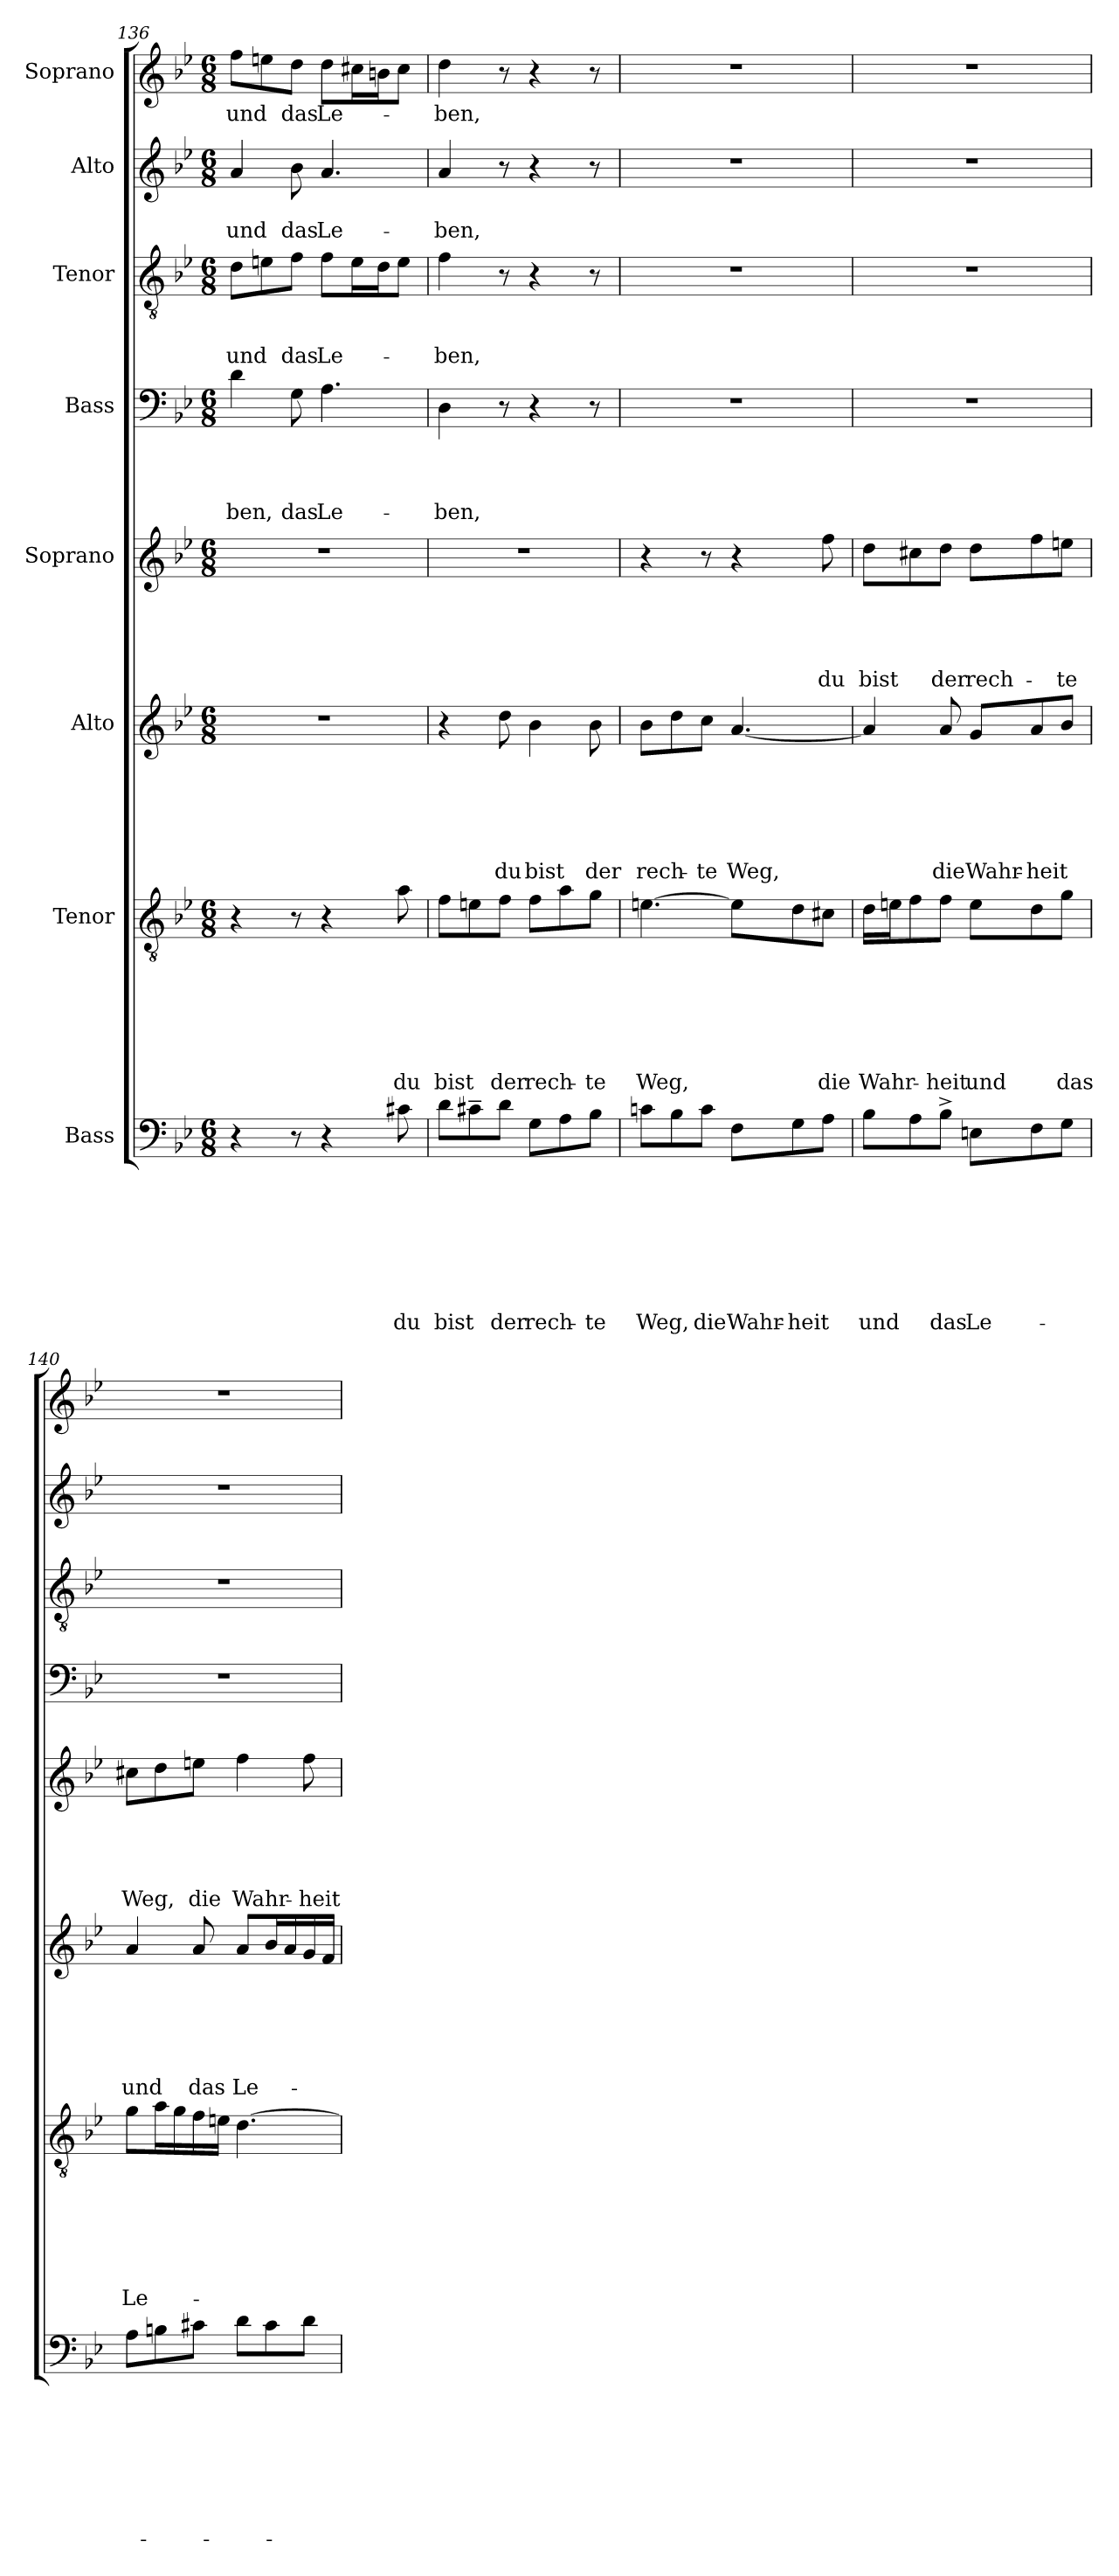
**kern	**text	**text	**text	**text	**text	**text	**text	**text	**kern	**text	**text	**text	**text	**text	**text	**text	**kern	**text	**text	**text	**text	**text	**text	**kern	**text	**text	**text	**text	**text	**kern	**text	**text	**text	**text	**kern	**text	**text	**text	**kern	**text	**text	**kern	**text
*part8	*part8	*part8	*part8	*part8	*part8	*part8	*part8	*part8	*part7	*part7	*part7	*part7	*part7	*part7	*part7	*part7	*part6	*part6	*part6	*part6	*part6	*part6	*part6	*part5	*part5	*part5	*part5	*part5	*part5	*part4	*part4	*part4	*part4	*part4	*part3	*part3	*part3	*part3	*part2	*part2	*part2	*part1	*part1
*staff8	*staff8	*staff8	*staff8	*staff8	*staff8	*staff8	*staff8	*staff8	*staff7	*staff7	*staff7	*staff7	*staff7	*staff7	*staff7	*staff7	*staff6	*staff6	*staff6	*staff6	*staff6	*staff6	*staff6	*staff5	*staff5	*staff5	*staff5	*staff5	*staff5	*staff4	*staff4	*staff4	*staff4	*staff4	*staff3	*staff3	*staff3	*staff3	*staff2	*staff2	*staff2	*staff1	*staff1
*I"Bass	*	*	*	*	*	*	*	*	*I"Tenor	*	*	*	*	*	*	*	*I"Alto	*	*	*	*	*	*	*I"Soprano	*	*	*	*	*	*I"Bass	*	*	*	*	*I"Tenor	*	*	*	*I"Alto	*	*	*I"Soprano	*
!!LO:PB:g=z
*clefF4	*	*	*	*	*	*	*	*	*clefGv2	*	*	*	*	*	*	*	*clefG2	*	*	*	*	*	*	*clefG2	*	*	*	*	*	*clefF4	*	*	*	*	*clefGv2	*	*	*	*clefG2	*	*	*clefG2	*
*k[b-e-]	*	*	*	*	*	*	*	*	*k[b-e-]	*	*	*	*	*	*	*	*k[b-e-]	*	*	*	*	*	*	*k[b-e-]	*	*	*	*	*	*k[b-e-]	*	*	*	*	*k[b-e-]	*	*	*	*k[b-e-]	*	*	*k[b-e-]	*
*B-:	*	*	*	*	*	*	*	*	*B-:	*	*	*	*	*	*	*	*B-:	*	*	*	*	*	*	*B-:	*	*	*	*	*	*B-:	*	*	*	*	*B-:	*	*	*	*B-:	*	*	*B-:	*
*M6/8	*	*	*	*	*	*	*	*	*M6/8	*	*	*	*	*	*	*	*M6/8	*	*	*	*	*	*	*M6/8	*	*	*	*	*	*M6/8	*	*	*	*	*M6/8	*	*	*	*M6/8	*	*	*M6/8	*
=136	=136	=136	=136	=136	=136	=136	=136	=136	=136	=136	=136	=136	=136	=136	=136	=136	=136	=136	=136	=136	=136	=136	=136	=136	=136	=136	=136	=136	=136	=136	=136	=136	=136	=136	=136	=136	=136	=136	=136	=136	=136	=136	=136
!	!	!	!	!	!	!	!	!	!	!	!	!	!	!	!	!	!LO:N:vis=1	!	!	!	!	!	!	!LO:N:vis=1	!	!	!	!	!	!	!	!	!	!LO:LY:b	!	!	!	!LO:LY:b	!	!	!LO:LY:b	!	!LO:LY:b
4r	.	.	.	.	.	.	.	.	4r	.	.	.	.	.	.	.	2.r	.	.	.	.	.	.	2.r	.	.	.	.	.	4d\	.	.	.	-ben,	8d\L	.	.	und	4a/	.	und	8ff\L	und
.	.	.	.	.	.	.	.	.	.	.	.	.	.	.	.	.	.	.	.	.	.	.	.	.	.	.	.	.	.	.	.	.	.	.	8en\	.	.	.	.	.	.	8een\	.
!	!	!	!	!	!	!	!	!	!	!	!	!	!	!	!	!	!	!	!	!	!	!	!	!	!	!	!	!	!	!	!	!	!	!LO:LY:b	!	!	!	!LO:LY:b	!	!	!LO:LY:b	!	!LO:LY:b
8r	.	.	.	.	.	.	.	.	8r	.	.	.	.	.	.	.	.	.	.	.	.	.	.	.	.	.	.	.	.	8G\	.	.	.	das	8f\J	.	.	das	8b-\	.	das	8dd\J	das
!	!	!	!	!	!	!	!	!	!	!	!	!	!	!	!	!	!	!	!	!	!	!	!	!	!	!	!	!	!	!	!	!	!	!LO:LY:b	!	!	!	!LO:LY:b	!	!	!LO:LY:b	!	!LO:LY:b
4r	.	.	.	.	.	.	.	.	4r	.	.	.	.	.	.	.	.	.	.	.	.	.	.	.	.	.	.	.	.	4.A\	.	.	.	Le-	8f\L	.	.	Le-	4.a/	.	Le-	8dd\L	Le-
.	.	.	.	.	.	.	.	.	.	.	.	.	.	.	.	.	.	.	.	.	.	.	.	.	.	.	.	.	.	.	.	.	.	.	16e\L	.	.	.	.	.	.	16cc#X\L	.
.	.	.	.	.	.	.	.	.	.	.	.	.	.	.	.	.	.	.	.	.	.	.	.	.	.	.	.	.	.	.	.	.	.	.	16d\J	.	.	.	.	.	.	16bn\J	.
!	!	!	!	!	!	!	!	!LO:LY:b	!	!	!	!	!	!	!	!LO:LY:b	!	!	!	!	!	!	!	!	!	!	!	!	!	!	!	!	!	!	!	!	!	!	!	!	!	!	!
8c#X\	.	.	.	.	.	.	.	du	8a\	.	.	.	.	.	.	du	.	.	.	.	.	.	.	.	.	.	.	.	.	.	.	.	.	.	8e\J	.	.	.	.	.	.	8cc#\J	.
=137	=137	=137	=137	=137	=137	=137	=137	=137	=137	=137	=137	=137	=137	=137	=137	=137	=137	=137	=137	=137	=137	=137	=137	=137	=137	=137	=137	=137	=137	=137	=137	=137	=137	=137	=137	=137	=137	=137	=137	=137	=137	=137	=137
!	!	!	!	!	!	!	!	!LO:LY:b	!	!	!	!	!	!	!	!LO:LY:b	!	!	!	!	!	!	!	!LO:N:vis=1	!	!	!	!	!	!	!	!	!	!LO:LY:b	!	!	!	!LO:LY:b	!	!	!LO:LY:b	!	!LO:LY:b
8d\L	.	.	.	.	.	.	.	bist	8f\L	.	.	.	.	.	.	bist	4r	.	.	.	.	.	.	2.r	.	.	.	.	.	4D\	.	.	.	-ben,	4f\	.	.	-ben,	4a/	.	-ben,	4dd\	-ben,
8c#X~>\	.	.	.	.	.	.	.	.	8en\	.	.	.	.	.	.	.	.	.	.	.	.	.	.	.	.	.	.	.	.	.	.	.	.	.	.	.	.	.	.	.	.	.	.
!	!	!	!	!	!	!	!	!LO:LY:b	!	!	!	!	!	!	!	!LO:LY:b	!	!	!	!	!	!	!LO:LY:b	!	!	!	!	!	!	!	!	!	!	!	!	!	!	!	!	!	!	!	!
8d\J	.	.	.	.	.	.	.	der	8f\J	.	.	.	.	.	.	der	8dd\	.	.	.	.	.	du	.	.	.	.	.	.	8r	.	.	.	.	8r	.	.	.	8r	.	.	8r	.
!	!	!	!	!	!	!	!	!LO:LY:b	!	!	!	!	!	!	!	!LO:LY:b	!	!	!	!	!	!	!LO:LY:b	!	!	!	!	!	!	!	!	!	!	!	!	!	!	!	!	!	!	!	!
8G\L	.	.	.	.	.	.	.	rech-	8f\L	.	.	.	.	.	.	rech-	4b-\	.	.	.	.	.	bist	.	.	.	.	.	.	4r	.	.	.	.	4r	.	.	.	4r	.	.	4r	.
8A\	.	.	.	.	.	.	.	.	8a\	.	.	.	.	.	.	.	.	.	.	.	.	.	.	.	.	.	.	.	.	.	.	.	.	.	.	.	.	.	.	.	.	.	.
!	!	!	!	!	!	!	!	!LO:LY:b	!	!	!	!	!	!	!	!LO:LY:b	!	!	!	!	!	!	!LO:LY:b	!	!	!	!	!	!	!	!	!	!	!	!	!	!	!	!	!	!	!	!
8B-\J	.	.	.	.	.	.	.	-te	8g\J	.	.	.	.	.	.	-te	8b-\	.	.	.	.	.	der	.	.	.	.	.	.	8r	.	.	.	.	8r	.	.	.	8r	.	.	8r	.
=138	=138	=138	=138	=138	=138	=138	=138	=138	=138	=138	=138	=138	=138	=138	=138	=138	=138	=138	=138	=138	=138	=138	=138	=138	=138	=138	=138	=138	=138	=138	=138	=138	=138	=138	=138	=138	=138	=138	=138	=138	=138	=138	=138
!	!	!	!	!	!	!	!	!LO:LY:b	!	!	!	!	!	!	!	!LO:LY:b	!	!	!	!	!	!	!LO:LY:b	!	!	!	!	!	!	!LO:N:vis=1	!	!	!	!	!LO:N:vis=1	!	!	!	!LO:N:vis=1	!	!	!LO:N:vis=1	!
8cn\L	.	.	.	.	.	.	.	Weg,	[>4.en\	.	.	.	.	.	.	Weg,	8b-\L	.	.	.	.	.	rech-	4r	.	.	.	.	.	2.r	.	.	.	.	2.r	.	.	.	2.r	.	.	2.r	.
8B-\	.	.	.	.	.	.	.	.	.	.	.	.	.	.	.	.	8dd\	.	.	.	.	.	.	.	.	.	.	.	.	.	.	.	.	.	.	.	.	.	.	.	.	.	.
!	!	!	!	!	!	!	!	!LO:LY:b	!	!	!	!	!	!	!	!	!	!	!	!	!	!	!LO:LY:b	!	!	!	!	!	!	!	!	!	!	!	!	!	!	!	!	!	!	!	!
8c\J	.	.	.	.	.	.	.	die	.	.	.	.	.	.	.	.	8cc\J	.	.	.	.	.	-te	8r	.	.	.	.	.	.	.	.	.	.	.	.	.	.	.	.	.	.	.
!	!	!	!	!	!	!	!	!LO:LY:b	!	!	!	!	!	!	!	!	!	!	!	!	!	!	!LO:LY:b	!	!	!	!	!	!	!	!	!	!	!	!	!	!	!	!	!	!	!	!
8F\L	.	.	.	.	.	.	.	Wahr-	8e\L]	.	.	.	.	.	.	.	[<4.a/	.	.	.	.	.	Weg,	4r	.	.	.	.	.	.	.	.	.	.	.	.	.	.	.	.	.	.	.
!	!	!	!	!	!	!	!	!LO:LY:b	!	!	!	!	!	!	!	!	!	!	!	!	!	!	!	!	!	!	!	!	!	!	!	!	!	!	!	!	!	!	!	!	!	!	!
8G\	.	.	.	.	.	.	.	-heit	8d\	.	.	.	.	.	.	.	.	.	.	.	.	.	.	.	.	.	.	.	.	.	.	.	.	.	.	.	.	.	.	.	.	.	.
!	!	!	!	!	!	!	!	!	!	!	!	!	!	!	!	!LO:LY:b	!	!	!	!	!	!	!	!	!	!	!	!	!LO:LY:b	!	!	!	!	!	!	!	!	!	!	!	!	!	!
8A\J	.	.	.	.	.	.	.	.	8c#X\J	.	.	.	.	.	.	die	.	.	.	.	.	.	.	8ff\	.	.	.	.	du	.	.	.	.	.	.	.	.	.	.	.	.	.	.
=139	=139	=139	=139	=139	=139	=139	=139	=139	=139	=139	=139	=139	=139	=139	=139	=139	=139	=139	=139	=139	=139	=139	=139	=139	=139	=139	=139	=139	=139	=139	=139	=139	=139	=139	=139	=139	=139	=139	=139	=139	=139	=139	=139
!	!	!	!	!	!	!	!	!LO:LY:b	!	!	!	!	!	!	!	!LO:LY:b	!	!	!	!	!	!	!	!	!	!	!	!	!LO:LY:b	!LO:N:vis=1	!	!	!	!	!LO:N:vis=1	!	!	!	!LO:N:vis=1	!	!	!LO:N:vis=1	!
8B-\L	.	.	.	.	.	.	.	und	16d\LL	.	.	.	.	.	.	Wahr-	4a/]	.	.	.	.	.	.	8dd\L	.	.	.	.	bist	2.r	.	.	.	.	2.r	.	.	.	2.r	.	.	2.r	.
.	.	.	.	.	.	.	.	.	16en\J	.	.	.	.	.	.	.	.	.	.	.	.	.	.	.	.	.	.	.	.	.	.	.	.	.	.	.	.	.	.	.	.	.	.
8A\	.	.	.	.	.	.	.	.	8f\	.	.	.	.	.	.	.	.	.	.	.	.	.	.	8cc#X\	.	.	.	.	.	.	.	.	.	.	.	.	.	.	.	.	.	.	.
!	!	!	!	!	!	!	!	!LO:LY:b	!	!	!	!	!	!	!	!LO:LY:b	!	!	!	!	!	!	!LO:LY:b	!	!	!	!	!	!LO:LY:b	!	!	!	!	!	!	!	!	!	!	!	!	!	!
8B-^>\J	.	.	.	.	.	.	.	das	8f\J	.	.	.	.	.	.	-heit	8a/	.	.	.	.	.	die	8dd\J	.	.	.	.	der	.	.	.	.	.	.	.	.	.	.	.	.	.	.
!	!	!	!	!	!	!	!	!LO:LY:b	!	!	!	!	!	!	!	!LO:LY:b	!	!	!	!	!	!	!LO:LY:b	!	!	!	!	!	!LO:LY:b	!	!	!	!	!	!	!	!	!	!	!	!	!	!
8En\L	.	.	.	.	.	.	.	Le-	8e\L	.	.	.	.	.	.	und	8g/L	.	.	.	.	.	Wahr-	8dd\L	.	.	.	.	rech-	.	.	.	.	.	.	.	.	.	.	.	.	.	.
!	!	!	!	!	!	!	!	!	!	!	!	!	!	!	!	!	!	!	!	!	!	!	!LO:LY:b	!	!	!	!	!	!	!	!	!	!	!	!	!	!	!	!	!	!	!	!
8F\	.	.	.	.	.	.	.	.	8d\	.	.	.	.	.	.	.	8a/	.	.	.	.	.	-heit	8ff\	.	.	.	.	.	.	.	.	.	.	.	.	.	.	.	.	.	.	.
!	!	!	!	!	!	!	!	!	!	!	!	!	!	!	!	!LO:LY:b	!	!	!	!	!	!	!	!	!	!	!	!	!LO:LY:b	!	!	!	!	!	!	!	!	!	!	!	!	!	!
8G\J	.	.	.	.	.	.	.	.	8g\J	.	.	.	.	.	.	das	8b-/J	.	.	.	.	.	.	8een\J	.	.	.	.	-te	.	.	.	.	.	.	.	.	.	.	.	.	.	.
=140	=140	=140	=140	=140	=140	=140	=140	=140	=140	=140	=140	=140	=140	=140	=140	=140	=140	=140	=140	=140	=140	=140	=140	=140	=140	=140	=140	=140	=140	=140	=140	=140	=140	=140	=140	=140	=140	=140	=140	=140	=140	=140	=140
!	!	!	!	!	!	!	!	!	!	!	!	!	!	!	!	!LO:LY:b	!	!	!	!	!	!	!LO:LY:b	!	!	!	!	!	!LO:LY:b	!LO:N:vis=1	!	!	!	!	!LO:N:vis=1	!	!	!	!LO:N:vis=1	!	!	!LO:N:vis=1	!
8A\L	.	.	.	.	.	.	.	.	8g\L	.	.	.	.	.	.	Le-	4a/	.	.	.	.	.	und	8cc#X\L	.	.	.	.	Weg,	2.r	.	.	.	.	2.r	.	.	.	2.r	.	.	2.r	.
8Bn\	.	.	.	.	.	.	.	.	16a\L	.	.	.	.	.	.	.	.	.	.	.	.	.	.	8dd\	.	.	.	.	.	.	.	.	.	.	.	.	.	.	.	.	.	.	.
.	.	.	.	.	.	.	.	.	16g\	.	.	.	.	.	.	.	.	.	.	.	.	.	.	.	.	.	.	.	.	.	.	.	.	.	.	.	.	.	.	.	.	.	.
!	!	!	!	!	!	!	!	!	!	!	!	!	!	!	!	!	!	!	!	!	!	!	!LO:LY:b	!	!	!	!	!	!LO:LY:b	!	!	!	!	!	!	!	!	!	!	!	!	!	!
8c#X\J	.	.	.	.	.	.	.	.	16f\	.	.	.	.	.	.	.	8a/	.	.	.	.	.	das	8een\J	.	.	.	.	die	.	.	.	.	.	.	.	.	.	.	.	.	.	.
.	.	.	.	.	.	.	.	.	16en\JJ	.	.	.	.	.	.	.	.	.	.	.	.	.	.	.	.	.	.	.	.	.	.	.	.	.	.	.	.	.	.	.	.	.	.
!	!	!	!	!	!	!	!	!	!	!	!	!	!	!	!	!	!	!	!	!	!	!	!LO:LY:b	!	!	!	!	!	!LO:LY:b	!	!	!	!	!	!	!	!	!	!	!	!	!	!
8d\L	.	.	.	.	.	.	.	.	[>4.d\	.	.	.	.	.	.	.	8a/L	.	.	.	.	.	Le-	4ff\	.	.	.	.	Wahr-	.	.	.	.	.	.	.	.	.	.	.	.	.	.
8c#\	.	.	.	.	.	.	.	.	.	.	.	.	.	.	.	.	16b-/L	.	.	.	.	.	.	.	.	.	.	.	.	.	.	.	.	.	.	.	.	.	.	.	.	.	.
.	.	.	.	.	.	.	.	.	.	.	.	.	.	.	.	.	16a/	.	.	.	.	.	.	.	.	.	.	.	.	.	.	.	.	.	.	.	.	.	.	.	.	.	.
!	!	!	!	!	!	!	!	!	!	!	!	!	!	!	!	!	!	!	!	!	!	!	!	!	!	!	!	!	!LO:LY:b	!	!	!	!	!	!	!	!	!	!	!	!	!	!
8d\J	.	.	.	.	.	.	.	.	.	.	.	.	.	.	.	.	16g/	.	.	.	.	.	.	8ff\	.	.	.	.	-heit	.	.	.	.	.	.	.	.	.	.	.	.	.	.
.	.	.	.	.	.	.	.	.	.	.	.	.	.	.	.	.	16f/JJ	.	.	.	.	.	.	.	.	.	.	.	.	.	.	.	.	.	.	.	.	.	.	.	.	.	.
=	=	=	=	=	=	=	=	=	=	=	=	=	=	=	=	=	=	=	=	=	=	=	=	=	=	=	=	=	=	=	=	=	=	=	=	=	=	=	=	=	=	=	=
*-	*-	*-	*-	*-	*-	*-	*-	*-	*-	*-	*-	*-	*-	*-	*-	*-	*-	*-	*-	*-	*-	*-	*-	*-	*-	*-	*-	*-	*-	*-	*-	*-	*-	*-	*-	*-	*-	*-	*-	*-	*-	*-	*-
